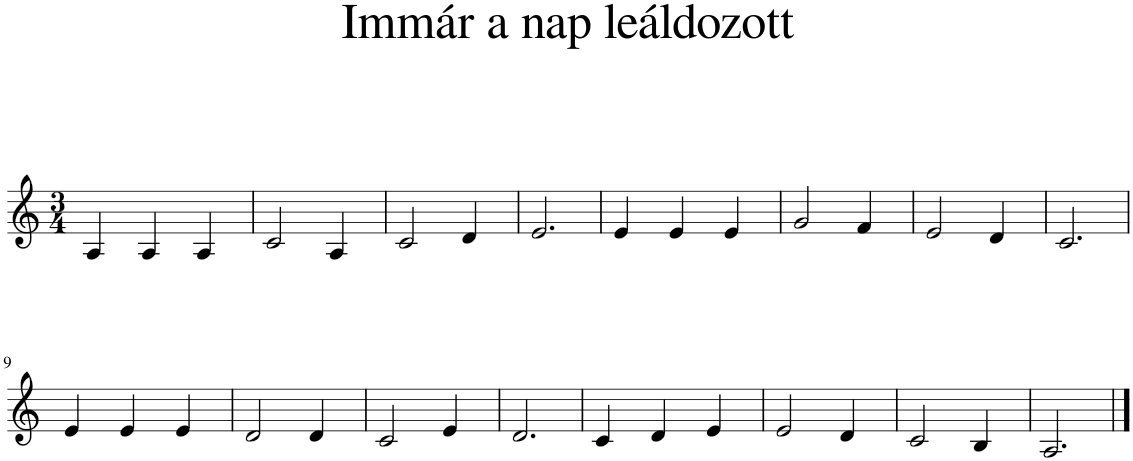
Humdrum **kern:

**kern
*part1
*staff1
*I"Piano
*I'Pno
*clefG2
*k[]
*M3/4
=1
4A/
4A/
4A/
=2
2c/
4A/
=3
2c/
4d/
=4
2.e/
=5
4e/
4e/
4e/
=6
2g/
4f/
=7
2e/
4d/
=8
2.c/
!!LO:LB:g=z
=9
4e/
4e/
4e/
=10
2d/
4d/
=11
2c/
4e/
=12
2.d/
=13
4c/
4d/
4e/
=14
2e/
4d/
=15
2c/
4B/
=16
2.A/
==
*-
